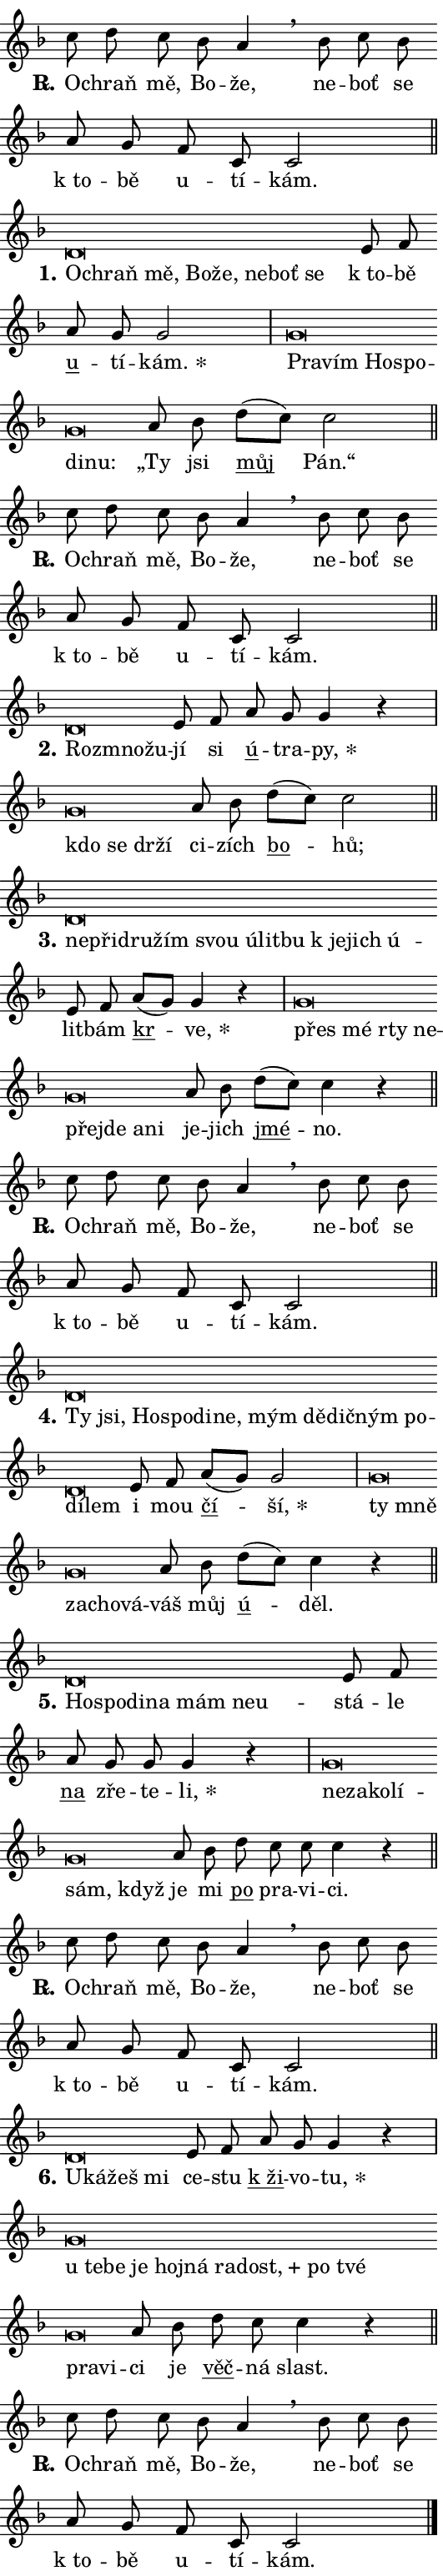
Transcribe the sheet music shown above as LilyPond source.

\version "2.24.0"
\header { tagline = "" }
\paper {
  indent = 0\cm
  top-margin = 0\cm
  right-margin = 0.13\cm % to fit lyric hyphens
  bottom-margin = 0\cm
  left-margin = 0\cm
  paper-width = 9\cm
  page-breaking = #ly:one-page-breaking
  system-system-spacing.basic-distance = #11
  score-system-spacing.basic-distance = #11
  ragged-last = ##f
}


%% Author: Thomas Morley
%% https://lists.gnu.org/archive/html/lilypond-user/2020-05/msg00002.html
#(define (line-position grob)
"Returns position of @var[grob} in current system:
   @code{'start}, if at first time-step
   @code{'end}, if at last time-step
   @code{'middle} otherwise
"
  (let* ((col (ly:item-get-column grob))
         (ln (ly:grob-object col 'left-neighbor))
         (rn (ly:grob-object col 'right-neighbor))
         (col-to-check-left (if (ly:grob? ln) ln col))
         (col-to-check-right (if (ly:grob? rn) rn col))
         (break-dir-left
           (and
             (ly:grob-property col-to-check-left 'non-musical #f)
             (ly:item-break-dir col-to-check-left)))
         (break-dir-right
           (and
             (ly:grob-property col-to-check-right 'non-musical #f)
             (ly:item-break-dir col-to-check-right))))
        (cond ((eqv? 1 break-dir-left) 'start)
              ((eqv? -1 break-dir-right) 'end)
              (else 'middle))))

#(define (tranparent-at-line-position vctor)
  (lambda (grob)
  "Relying on @code{line-position} select the relevant enry from @var{vctor}.
Used to determine transparency,"
    (case (line-position grob)
      ((end) (not (vector-ref vctor 0)))
      ((middle) (not (vector-ref vctor 1)))
      ((start) (not (vector-ref vctor 2))))))

noteHeadBreakVisibility =
#(define-music-function (break-visibility)(vector?)
"Makes @code{NoteHead}s transparent relying on @var{break-visibility}"
#{
  \override NoteHead.transparent =
    #(tranparent-at-line-position break-visibility)
#})

#(define delete-ledgers-for-transparent-note-heads
  (lambda (grob)
    "Reads whether a @code{NoteHead} is transparent.
If so this @code{NoteHead} is removed from @code{'note-heads} from
@var{grob}, which is supposed to be @code{LedgerLineSpanner}.
As a result ledgers are not printed for this @code{NoteHead}"
    (let* ((nhds-array (ly:grob-object grob 'note-heads))
           (nhds-list
             (if (ly:grob-array? nhds-array)
                 (ly:grob-array->list nhds-array)
                 '()))
           ;; Relies on the transparent-property being done before
           ;; Staff.LedgerLineSpanner.after-line-breaking is executed.
           ;; This is fragile ...
           (to-keep
             (remove
               (lambda (nhd)
                 (ly:grob-property nhd 'transparent #f))
               nhds-list)))
      ;; TODO find a better method to iterate over grob-arrays, similiar
      ;; to filter/remove etc for lists
      ;; For now rebuilt from scratch
      (set! (ly:grob-object grob 'note-heads)  '())
      (for-each
        (lambda (nhd)
          (ly:pointer-group-interface::add-grob grob 'note-heads nhd))
        to-keep))))

squashNotes = {
  \override NoteHead.X-extent = #'(-0.2 . 0.2)
  \override NoteHead.Y-extent = #'(-0.75 . 0)
  \override NoteHead.stencil =
    #(lambda (grob)
       (let ((pos (ly:grob-property grob 'staff-position)))
         (begin
           (if (< pos -7) (display "ERROR: Lower brevis then expected\n") (display ""))
           (if (<= pos -6) ly:text-interface::print ly:note-head::print))))
}
unSquashNotes = {
  \revert NoteHead.X-extent
  \revert NoteHead.Y-extent
  \revert NoteHead.stencil
}

hideNotes = \noteHeadBreakVisibility #begin-of-line-visible
unHideNotes = \noteHeadBreakVisibility #all-visible

% work-around for resetting accidentals
% https://lilypond.org/doc/v2.23/Documentation/notation/displaying-rhythms#unmetered-music
cadenzaMeasure = {
  \cadenzaOff
  \partial 1024 s1024
  \cadenzaOn
}

#(define-markup-command (accent layout props text) (markup?)
  "Underline accented syllable"
  (interpret-markup layout props
    #{\markup \override #'(offset . 4.3) \underline { #text }#}))

responsum = \markup \concat {
  "R" \hspace #-1.05 \path #0.1 #'((moveto 0 0.07) (lineto 0.9 0.8)) \hspace #0.05 "."
}

spaceSize = #0.6828661417322834 % exact space size for TeX Gyre Schola

\layout {
  \context {
    \Staff
    \remove "Time_signature_engraver"
    \override LedgerLineSpanner.after-line-breaking = #delete-ledgers-for-transparent-note-heads
  }
  \context {
    \Lyrics {
      \override LyricSpace.minimum-distance = \spaceSize
      \override LyricText.font-name = #"TeX Gyre Schola"
      \override LyricText.font-size = 1
      \override StanzaNumber.font-name = #"TeX Gyre Schola Bold"
      \override StanzaNumber.font-size = 1
    }
  }
  \context {
    \Score 
    \override NoteHead.text =
      #(lambda (grob) 
        (let ((pos (ly:grob-property grob 'staff-position)))
          #{\markup {
            \combine
              \halign #-0.55 \raise #(if (= pos -6) 0 0.5) \override #'(thickness . 2) \draw-line #'(3.2 . 0)
              \musicglyph "noteheads.sM1"
          }#}))
  }
}

% magnetic-lyrics.ily
%
%   written by
%     Jean Abou Samra <jean@abou-samra.fr>
%     Werner Lemberg <wl@gnu.org>
%
%   adapted by
%     Jiri Hon <jiri.hon@gmail.com>
%
% Version 2022-Apr-15

% https://www.mail-archive.com/lilypond-user@gnu.org/msg149350.html

#(define (Left_hyphen_pointer_engraver context)
   "Collect syllable-hyphen-syllable occurrences in lyrics and store
them in properties.  This engraver only looks to the left.  For
example, if the lyrics input is @code{foo -- bar}, it does the
following.

@itemize @bullet
@item
Set the @code{text} property of the @code{LyricHyphen} grob between
@q{foo} and @q{bar} to @code{foo}.

@item
Set the @code{left-hyphen} property of the @code{LyricText} grob with
text @q{foo} to the @code{LyricHyphen} grob between @q{foo} and
@q{bar}.
@end itemize

Use this auxiliary engraver in combination with the
@code{lyric-@/text::@/apply-@/magnetic-@/offset!} hook."
   (let ((hyphen #f)
         (text #f))
     (make-engraver
      (acknowledgers
       ((lyric-syllable-interface engraver grob source-engraver)
        (set! text grob)))
      (end-acknowledgers
       ((lyric-hyphen-interface engraver grob source-engraver)
        ;(when (not (grob::has-interface grob 'lyric-space-interface))
          (set! hyphen grob)));)
      ((stop-translation-timestep engraver)
       (when (and text hyphen)
         (ly:grob-set-object! text 'left-hyphen hyphen))
       (set! text #f)
       (set! hyphen #f)))))

#(define (lyric-text::apply-magnetic-offset! grob)
   "If the space between two syllables is less than the value in
property @code{LyricText@/.details@/.squash-threshold}, move the right
syllable to the left so that it gets concatenated with the left
syllable.

Use this function as a hook for
@code{LyricText@/.after-@/line-@/breaking} if the
@code{Left_@/hyphen_@/pointer_@/engraver} is active."
   (let ((hyphen (ly:grob-object grob 'left-hyphen #f)))
     (when hyphen
       (let ((left-text (ly:spanner-bound hyphen LEFT)))
         (when (grob::has-interface left-text 'lyric-syllable-interface)
           (let* ((common (ly:grob-common-refpoint grob left-text X))
                  (this-x-ext (ly:grob-extent grob common X))
                  (left-x-ext
                   (begin
                     ;; Trigger magnetism for left-text.
                     (ly:grob-property left-text 'after-line-breaking)
                     (ly:grob-extent left-text common X)))
                  ;; `delta` is the gap width between two syllables.
                  (delta (- (interval-start this-x-ext)
                            (interval-end left-x-ext)))
                  (details (ly:grob-property grob 'details))
                  (threshold (assoc-get 'squash-threshold details 0.2)))
             (when (< delta threshold)
               (let* (;; We have to manipulate the input text so that
                      ;; ligatures crossing syllable boundaries are not
                      ;; disabled.  For languages based on the Latin
                      ;; script this is essentially a beautification.
                      ;; However, for non-Western scripts it can be a
                      ;; necessity.
                      (lt (ly:grob-property left-text 'text))
                      (rt (ly:grob-property grob 'text))
                      (is-space (grob::has-interface hyphen 'lyric-space-interface))
                      (space (if is-space " " ""))
                      (extra-delta (if is-space spaceSize 0))
                      ;; Append new syllable.
                      (ltrt-space (if (and (string? lt) (string? rt))
                                (string-append lt space rt)
                                (make-concat-markup (list lt space rt))))
                      ;; Right-align `ltrt` to the right side.
                      (ltrt-space-markup (grob-interpret-markup
                               grob
                               (make-translate-markup
                                (cons (interval-length this-x-ext) 0)
                                (make-right-align-markup ltrt-space)))))
                 (begin
                   ;; Don't print `left-text`.
                   (ly:grob-set-property! left-text 'stencil #f)
                   ;; Set text and stencil (which holds all collected
                   ;; syllables so far) and shift it to the left.
                   (ly:grob-set-property! grob 'text ltrt-space)
                   (ly:grob-set-property! grob 'stencil ltrt-space-markup)
                   (ly:grob-translate-axis! grob (- (- delta extra-delta)) X))))))))))


#(define (lyric-hyphen::displace-bounds-first grob)
   ;; Make very sure this callback isn't triggered too early.
   (let ((left (ly:spanner-bound grob LEFT))
         (right (ly:spanner-bound grob RIGHT)))
     (ly:grob-property left 'after-line-breaking)
     (ly:grob-property right 'after-line-breaking)
     (ly:lyric-hyphen::print grob)))

squashThreshold = #0.4

\layout {
  \context {
    \Lyrics
    \consists #Left_hyphen_pointer_engraver
    \override LyricText.after-line-breaking =
      #lyric-text::apply-magnetic-offset!
    \override LyricHyphen.stencil = #lyric-hyphen::displace-bounds-first
    \override LyricText.details.squash-threshold = \squashThreshold
    \override LyricHyphen.minimum-distance = 0
    \override LyricHyphen.minimum-length = \squashThreshold
  }
}

squashText = \override LyricText.details.squash-threshold = 9999
unSquashText = \override LyricText.details.squash-threshold = \squashThreshold

leftText = \override LyricText.self-alignment-X = #LEFT
unLeftText = \revert LyricText.self-alignment-X

starOffset = #(lambda (grob) 
                (let ((x_offset (ly:self-alignment-interface::aligned-on-x-parent grob)))
                  (if (= x_offset 0) 0 (+ x_offset 1.2))))

star = #(define-music-function (syllable)(string?)
"Append star separator at the end of a syllable"
#{
  \once \override LyricText.X-offset = #starOffset
  \lyricmode { \markup {
    #syllable
    \override #'((font-name . "TeX Gyre Schola Bold")) \hspace #0.2 \lower #0.65 \larger "*"
  } }
#})

starAccent = #(define-music-function (syllable)(string?)
"Append star separator at the end of a syllable and make accent"
#{
  \once \override LyricText.X-offset = #starOffset
  \lyricmode { \markup {
    \accent #syllable
    \override #'((font-name . "TeX Gyre Schola Bold")) \hspace #0.2 \lower #0.65 \larger "*"
  } }
#})

breath = #(define-music-function (syllable)(string?)
"Append breathing indicator at the end of a syllable"
#{
  \lyricmode { \markup { #syllable "+" } }
#})

optionalBreath = #(define-music-function (syllable)(string?)
"Append optional breathing indicator at the end of a syllable"
#{
  \lyricmode { \markup { #syllable "(+)" } }
#})


\score {
    <<
        \new Voice = "melody" { \cadenzaOn \key f \major \relative { c''8 d c bes a4 \breathe \bar "" bes8 c bes \bar "" a g \bar "" f c c2 \cadenzaMeasure \bar "||" \break } }
        \new Lyrics \lyricsto "melody" { \lyricmode { \set stanza = \responsum
O -- chraň mě, Bo -- že, ne -- boť se "k to" -- bě u -- tí -- kám. } }
    >>
    \layout {}
}

\score {
    <<
        \new Voice = "melody" { \cadenzaOn \key f \major \relative { \squashNotes d'\breve*1/16 \hideNotes \breve*1/16 \bar "" \breve*1/16 \bar "" \breve*1/16 \bar "" \breve*1/16 \bar "" \breve*1/16 \bar "" \breve*1/16 \breve*1/16 \bar "" \unHideNotes \unSquashNotes e8 f \bar "" a g g2 \cadenzaMeasure \bar "|" \squashNotes g\breve*1/16 \hideNotes \breve*1/16 \bar "" \breve*1/16 \bar "" \breve*1/16 \bar "" \breve*1/16 \breve*1/16 \bar "" \unHideNotes \unSquashNotes a8 bes \bar "" d[( c)] c2 \cadenzaMeasure \bar "||" \break } }
        \new Lyrics \lyricsto "melody" { \lyricmode { \set stanza = "1."
\leftText O -- \squashText chraň mě, Bo -- že, ne -- boť se \unLeftText \unSquashText "k to" -- bě \markup \accent u -- tí -- \star kám. \leftText Pra -- \squashText vím Ho -- spo -- di -- nu: \unLeftText \unSquashText „Ty jsi \markup \accent můj Pán.“ } }
    >>
    \layout {}
}

\score {
    <<
        \new Voice = "melody" { \cadenzaOn \key f \major \relative { c''8 d c bes a4 \breathe \bar "" bes8 c bes \bar "" a g \bar "" f c c2 \cadenzaMeasure \bar "||" \break } }
        \new Lyrics \lyricsto "melody" { \lyricmode { \set stanza = \responsum
O -- chraň mě, Bo -- že, ne -- boť se "k to" -- bě u -- tí -- kám. } }
    >>
    \layout {}
}

\score {
    <<
        \new Voice = "melody" { \cadenzaOn \key f \major \relative { \squashNotes d'\breve*1/16 \hideNotes \breve*1/16 \breve*1/16 \bar "" \unHideNotes \unSquashNotes e8 f \bar "" a g g4 r \cadenzaMeasure \bar "|" \squashNotes g\breve*1/16 \hideNotes \breve*1/16 \bar "" \breve*1/16 \breve*1/16 \bar "" \unHideNotes \unSquashNotes a8 bes \bar "" d[( c)] c2 \cadenzaMeasure \bar "||" \break } }
        \new Lyrics \lyricsto "melody" { \lyricmode { \set stanza = "2."
\leftText Roz -- \squashText mno -- žu -- \unLeftText \unSquashText jí si \markup \accent ú -- tra -- \star py, \leftText kdo \squashText se dr -- ží \unLeftText \unSquashText ci -- zích \markup \accent bo -- hů; } }
    >>
    \layout {}
}

\score {
    <<
        \new Voice = "melody" { \cadenzaOn \key f \major \relative { \squashNotes d'\breve*1/16 \hideNotes \breve*1/16 \bar "" \breve*1/16 \bar "" \breve*1/16 \bar "" \breve*1/16 \bar "" \breve*1/16 \bar "" \breve*1/16 \bar "" \breve*1/16 \bar "" \breve*1/16 \bar "" \breve*1/16 \breve*1/16 \bar "" \unHideNotes \unSquashNotes e8 f \bar "" a[( g)] g4 r \cadenzaMeasure \bar "|" \squashNotes g\breve*1/16 \hideNotes \breve*1/16 \bar "" \breve*1/16 \bar "" \breve*1/16 \bar "" \breve*1/16 \bar "" \breve*1/16 \bar "" \breve*1/16 \breve*1/16 \bar "" \unHideNotes \unSquashNotes a8 bes \bar "" d[( c)] c4 r \cadenzaMeasure \bar "||" \break } }
        \new Lyrics \lyricsto "melody" { \lyricmode { \set stanza = "3."
\leftText ne -- \squashText při -- dru -- žím svou ú -- lit -- bu "k je" -- jich ú -- \unLeftText \unSquashText lit -- bám \markup \accent kr -- \star ve, \leftText přes \squashText mé rty ne -- přej -- de a -- ni \unLeftText \unSquashText je -- jich \markup \accent jmé -- no. } }
    >>
    \layout {}
}

\score {
    <<
        \new Voice = "melody" { \cadenzaOn \key f \major \relative { c''8 d c bes a4 \breathe \bar "" bes8 c bes \bar "" a g \bar "" f c c2 \cadenzaMeasure \bar "||" \break } }
        \new Lyrics \lyricsto "melody" { \lyricmode { \set stanza = \responsum
O -- chraň mě, Bo -- že, ne -- boť se "k to" -- bě u -- tí -- kám. } }
    >>
    \layout {}
}

\score {
    <<
        \new Voice = "melody" { \cadenzaOn \key f \major \relative { \squashNotes d'\breve*1/16 \hideNotes \breve*1/16 \bar "" \breve*1/16 \bar "" \breve*1/16 \bar "" \breve*1/16 \bar "" \breve*1/16 \bar "" \breve*1/16 \bar "" \breve*1/16 \bar "" \breve*1/16 \bar "" \breve*1/16 \bar "" \breve*1/16 \bar "" \breve*1/16 \breve*1/16 \bar "" \unHideNotes \unSquashNotes e8 f \bar "" a[( g)] g2 \cadenzaMeasure \bar "|" \squashNotes g\breve*1/16 \hideNotes \breve*1/16 \bar "" \breve*1/16 \bar "" \breve*1/16 \breve*1/16 \bar "" \unHideNotes \unSquashNotes a8 bes \bar "" d[( c)] c4 r \cadenzaMeasure \bar "||" \break } }
        \new Lyrics \lyricsto "melody" { \lyricmode { \set stanza = "4."
\leftText Ty \squashText jsi, Ho -- spo -- di -- ne, mým dě -- dič -- ným po -- dí -- lem \unLeftText \unSquashText i mou \markup \accent čí -- \star ší, \leftText ty \squashText mně za -- cho -- vá -- \unLeftText \unSquashText váš můj \markup \accent ú -- děl. } }
    >>
    \layout {}
}

\score {
    <<
        \new Voice = "melody" { \cadenzaOn \key f \major \relative { \squashNotes d'\breve*1/16 \hideNotes \breve*1/16 \bar "" \breve*1/16 \bar "" \breve*1/16 \bar "" \breve*1/16 \bar "" \breve*1/16 \breve*1/16 \bar "" \unHideNotes \unSquashNotes e8 f \bar "" a g g g4 r \cadenzaMeasure \bar "|" \squashNotes g\breve*1/16 \hideNotes \breve*1/16 \bar "" \breve*1/16 \bar "" \breve*1/16 \bar "" \breve*1/16 \breve*1/16 \bar "" \unHideNotes \unSquashNotes a8 bes \bar "" d c c c4 r \cadenzaMeasure \bar "||" \break } }
        \new Lyrics \lyricsto "melody" { \lyricmode { \set stanza = "5."
\leftText Ho -- \squashText spo -- di -- na mám ne -- u -- \unLeftText \unSquashText stá -- le \markup \accent na zře -- te -- \star li, \leftText ne -- \squashText za -- ko -- lí -- sám, když \unLeftText \unSquashText je mi \markup \accent po pra -- vi -- ci. } }
    >>
    \layout {}
}

\score {
    <<
        \new Voice = "melody" { \cadenzaOn \key f \major \relative { c''8 d c bes a4 \breathe \bar "" bes8 c bes \bar "" a g \bar "" f c c2 \cadenzaMeasure \bar "||" \break } }
        \new Lyrics \lyricsto "melody" { \lyricmode { \set stanza = \responsum
O -- chraň mě, Bo -- že, ne -- boť se "k to" -- bě u -- tí -- kám. } }
    >>
    \layout {}
}

\score {
    <<
        \new Voice = "melody" { \cadenzaOn \key f \major \relative { \squashNotes d'\breve*1/16 \hideNotes \breve*1/16 \bar "" \breve*1/16 \breve*1/16 \bar "" \unHideNotes \unSquashNotes e8 f \bar "" a g g4 r \cadenzaMeasure \bar "|" \squashNotes g\breve*1/16 \hideNotes \breve*1/16 \bar "" \breve*1/16 \bar "" \breve*1/16 \bar "" \breve*1/16 \bar "" \breve*1/16 \bar "" \breve*1/16 \bar "" \breve*1/16 \bar "" \breve*1/16 \bar "" \breve*1/16 \bar "" \breve*1/16 \breve*1/16 \bar "" \unHideNotes \unSquashNotes a8 bes \bar "" d c c4 r \cadenzaMeasure \bar "||" \break } }
        \new Lyrics \lyricsto "melody" { \lyricmode { \set stanza = "6."
\leftText U -- \squashText ká -- žeš mi \unLeftText \unSquashText ce -- stu \markup \accent "k ži" -- vo -- \star tu, \leftText u \squashText te -- be je hoj -- ná ra -- \breath "dost," po tvé pra -- vi -- \unLeftText \unSquashText ci je \markup \accent věč -- ná slast. } }
    >>
    \layout {}
}

\score {
    <<
        \new Voice = "melody" { \cadenzaOn \key f \major \relative { c''8 d c bes a4 \breathe \bar "" bes8 c bes \bar "" a g \bar "" f c c2 \cadenzaMeasure \bar "||" \break } \bar "|." }
        \new Lyrics \lyricsto "melody" { \lyricmode { \set stanza = \responsum
O -- chraň mě, Bo -- že, ne -- boť se "k to" -- bě u -- tí -- kám. } }
    >>
    \layout {}
}
